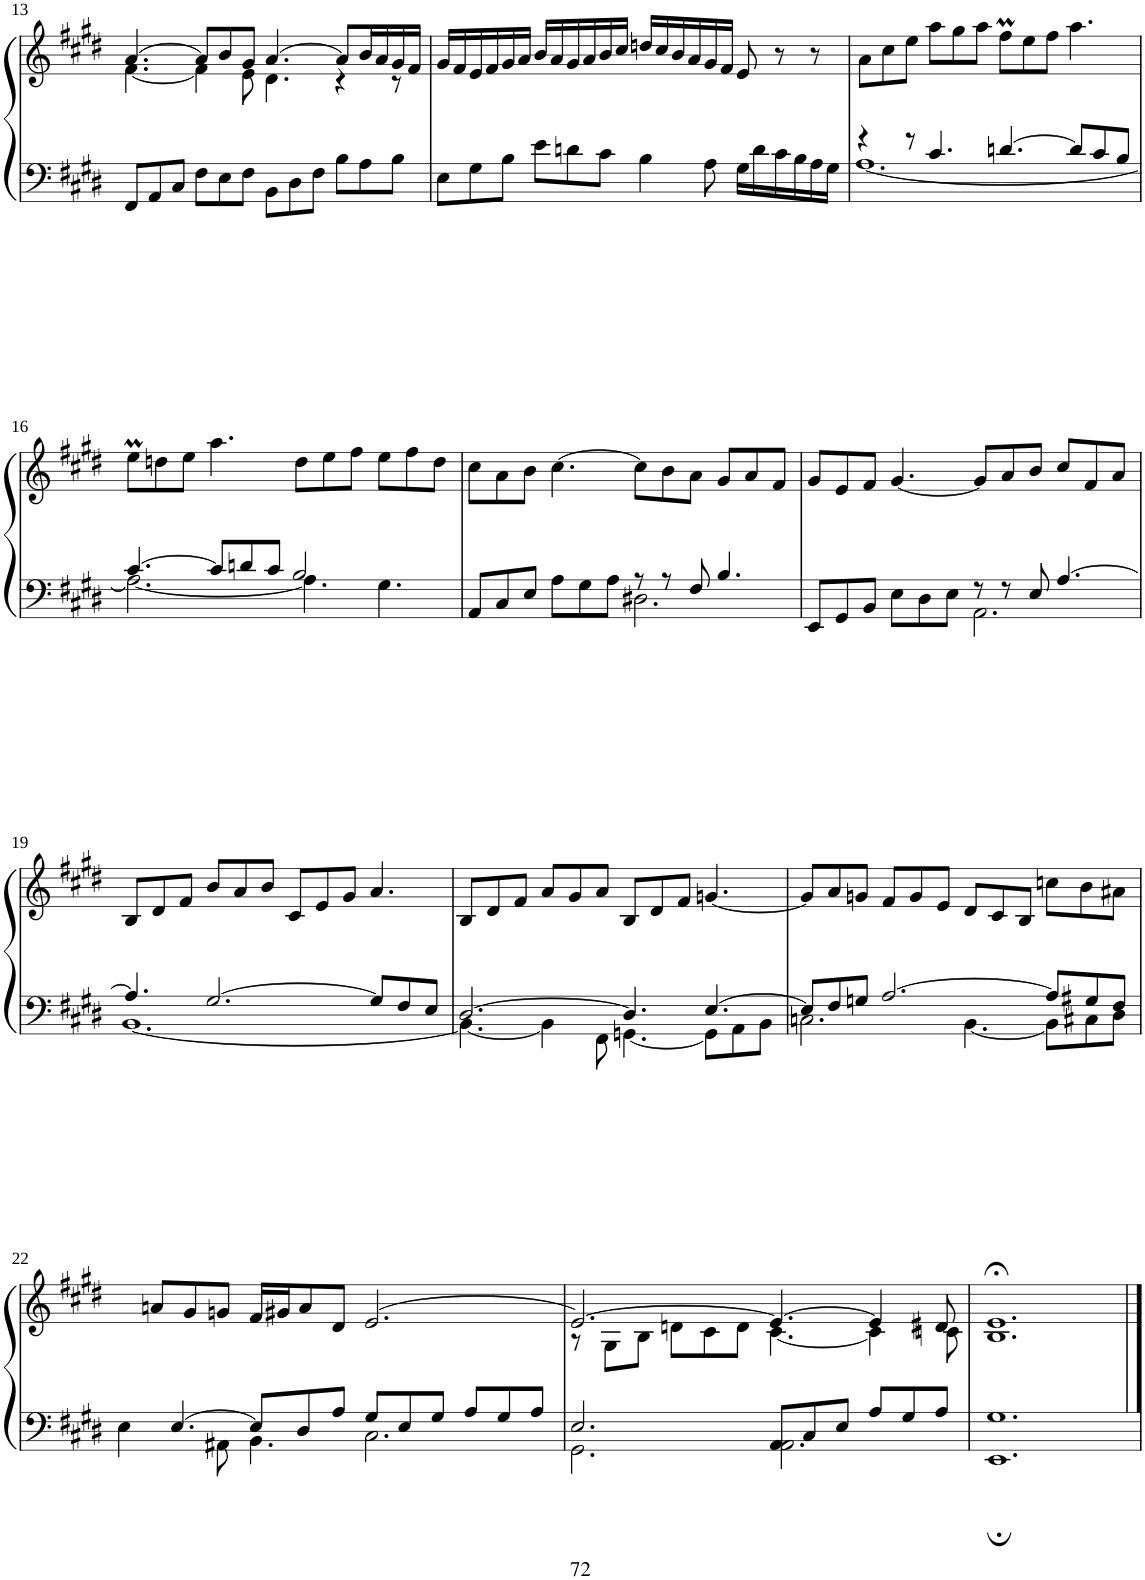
**kern	**kern
*part1	*part1
*staff2	*staff1
*I"Piano	*
*I'Pno	*
!!LO:PB:g=z
*clefF4	*clefG2
*k[f#c#g#d#]	*k[f#c#g#d#]
*M12/8	*M12/8
=13	=13
*	*^
8FF#/L	[4.a/	[4.f#\
8AA/	.	.
8C#/J	.	.
8F#\L	8a/L]	4f#\]
8E\	8b/	.
8F#\J	8g#/J	8e\
8BB\L	[4.a/	4.d#\
8D#\	.	.
8F#\J	.	.
8B\L	8a/L]	4r
8A\	16b/L	.
.	16a/	.
8B\J	16g#/	8r
.	16f#/JJ	.
*	*v	*v
=14	=14
8E\L	16g#/LL
.	16f#/
8G#\	16e/
.	16f#/
8B\J	16g#/
.	16a/JJ
8e\L	16b/LL
.	16a/
8dn\	16g#/
.	16a/
8c#\J	16b/
.	16cc#/JJ
4B\	16ddn/LL
.	16cc#/
.	16b/
.	16a/
8A\	16g#/
.	16f#/JJ
16G#\LL	8e/
16d\	.
16c#\	8r
16B\	.
16A\	8r
16G#\JJ	.
=15	=15
*^	*
4r	[1.A	8a\L
.	.	8cc#\
8r	.	8ee\J
4.c#/	.	8aa\L
.	.	8gg#\
.	.	8aa\J
[4.dn/	.	8ff#M\L
.	.	8ee\
.	.	8ff#\J
8d/L]	.	4.aa\
8c#/	.	.
8B/J	.	.
!!LO:LB:g=z
=16	=16	=16
[4.c#/	2.A\_	8eeM\L
.	.	8ddn\
.	.	8ee\J
8c#/L]	.	4.aa\
8dn/	.	.
8c#/J	.	.
2B/	4.A\]	8dd\L
.	.	8ee\
.	.	8ff#\J
.	4.G#\	8ee\L
4ryy	.	8ff#\
.	.	8dd\J
=17	=17	=17
2.ryy	8AA/L	8cc#\L
.	8C#/	8a\
.	8E/J	8b\J
.	8A\L	[4.cc#\
.	8G#\	.
.	8A\J	.
8r	2.D#X\	8cc#\L]
8r	.	8b\
8F#/	.	8a\J
4.B/	.	8g#/L
.	.	8a/
.	.	8f#/J
=18	=18	=18
2.ryy	8EE/L	8g#/L
.	8GG#/	8e/
.	8BB/J	8f#/J
.	8E\L	[4.g#/
.	8D#\	.
.	8E\J	.
8r	2.AA\	8g#/L]
8r	.	8a/
8E/	.	8b/J
[4.A/	.	8cc#/L
.	.	8f#/
.	.	8a/J
!!LO:LB:g=z
=19	=19	=19
4.A/]	[1.BB	8B/L
.	.	8d#/
.	.	8f#/J
[2.G#/	.	8b/L
.	.	8a/
.	.	8b/J
.	.	8c#/L
.	.	8e/
.	.	8g#/J
8G#/L]	.	4.a/
8F#/	.	.
8E/J	.	.
=20	=20	=20
[2.D#/	4.BB\_	8B/L
.	.	8d#/
.	.	8f#/J
.	4BB\]	8a/L
.	.	8g#/
.	8FF#\	8a/J
4.D#/]	[4.GGn\	8B/L
.	.	8d#/
.	.	8f#/J
[4.E/	8GG\L]	[4.gn/
.	8AA\	.
.	8BB\J	.
=21	=21	=21
8E/L]	2.Cn\	8g/L]
8F#/	.	8a/
8Gn/J	.	8gn/J
[2.A/	.	8f#/L
.	.	8g/
.	.	8e/J
.	[4.BB\	8d#/L
.	.	8c#/
.	.	8B/J
8A/L]	8BB\L]	8ccn\L
8G#X/	8C#X\	8b\
8F#/J	8D#\J	8a#X\J
!!LO:LB:g=z
=22	=22	=22
[4.E/	4E\	8an/L
.	.	8g#/
.	8AA#X\	8gn/J
8E/L]	4.BB\	16f#/LL
.	.	16g#X/J
8D#/	.	8a/
8A/J	.	8d#/J
8G#/L	2.C#\	[2.e/
8E/	.	.
8G#/J	.	.
8A/L	.	.
8G#/	.	.
8A/J	.	.
=23	=23	=23
*	*	*^
2.E/	2.GG#\	2.e/_	8r
.	.	.	8G#\L
.	.	.	8B\J
.	.	.	8dn\L
.	.	.	8c#\
.	.	.	8d\J
8AA/L	2.AA\	4.e/_	[4.c#\
8C#/	.	.	.
8E/J	.	.	.
8A/L	.	4e/]	4c#\]
8G#/	.	.	.
8A/J	.	8d#X/	8cn\
=24	=24	=24	=24
1.EE;	1.G#	1.e;<	1.B
*v	*v	*	*
*	*v	*v
==	==
*-	*-
